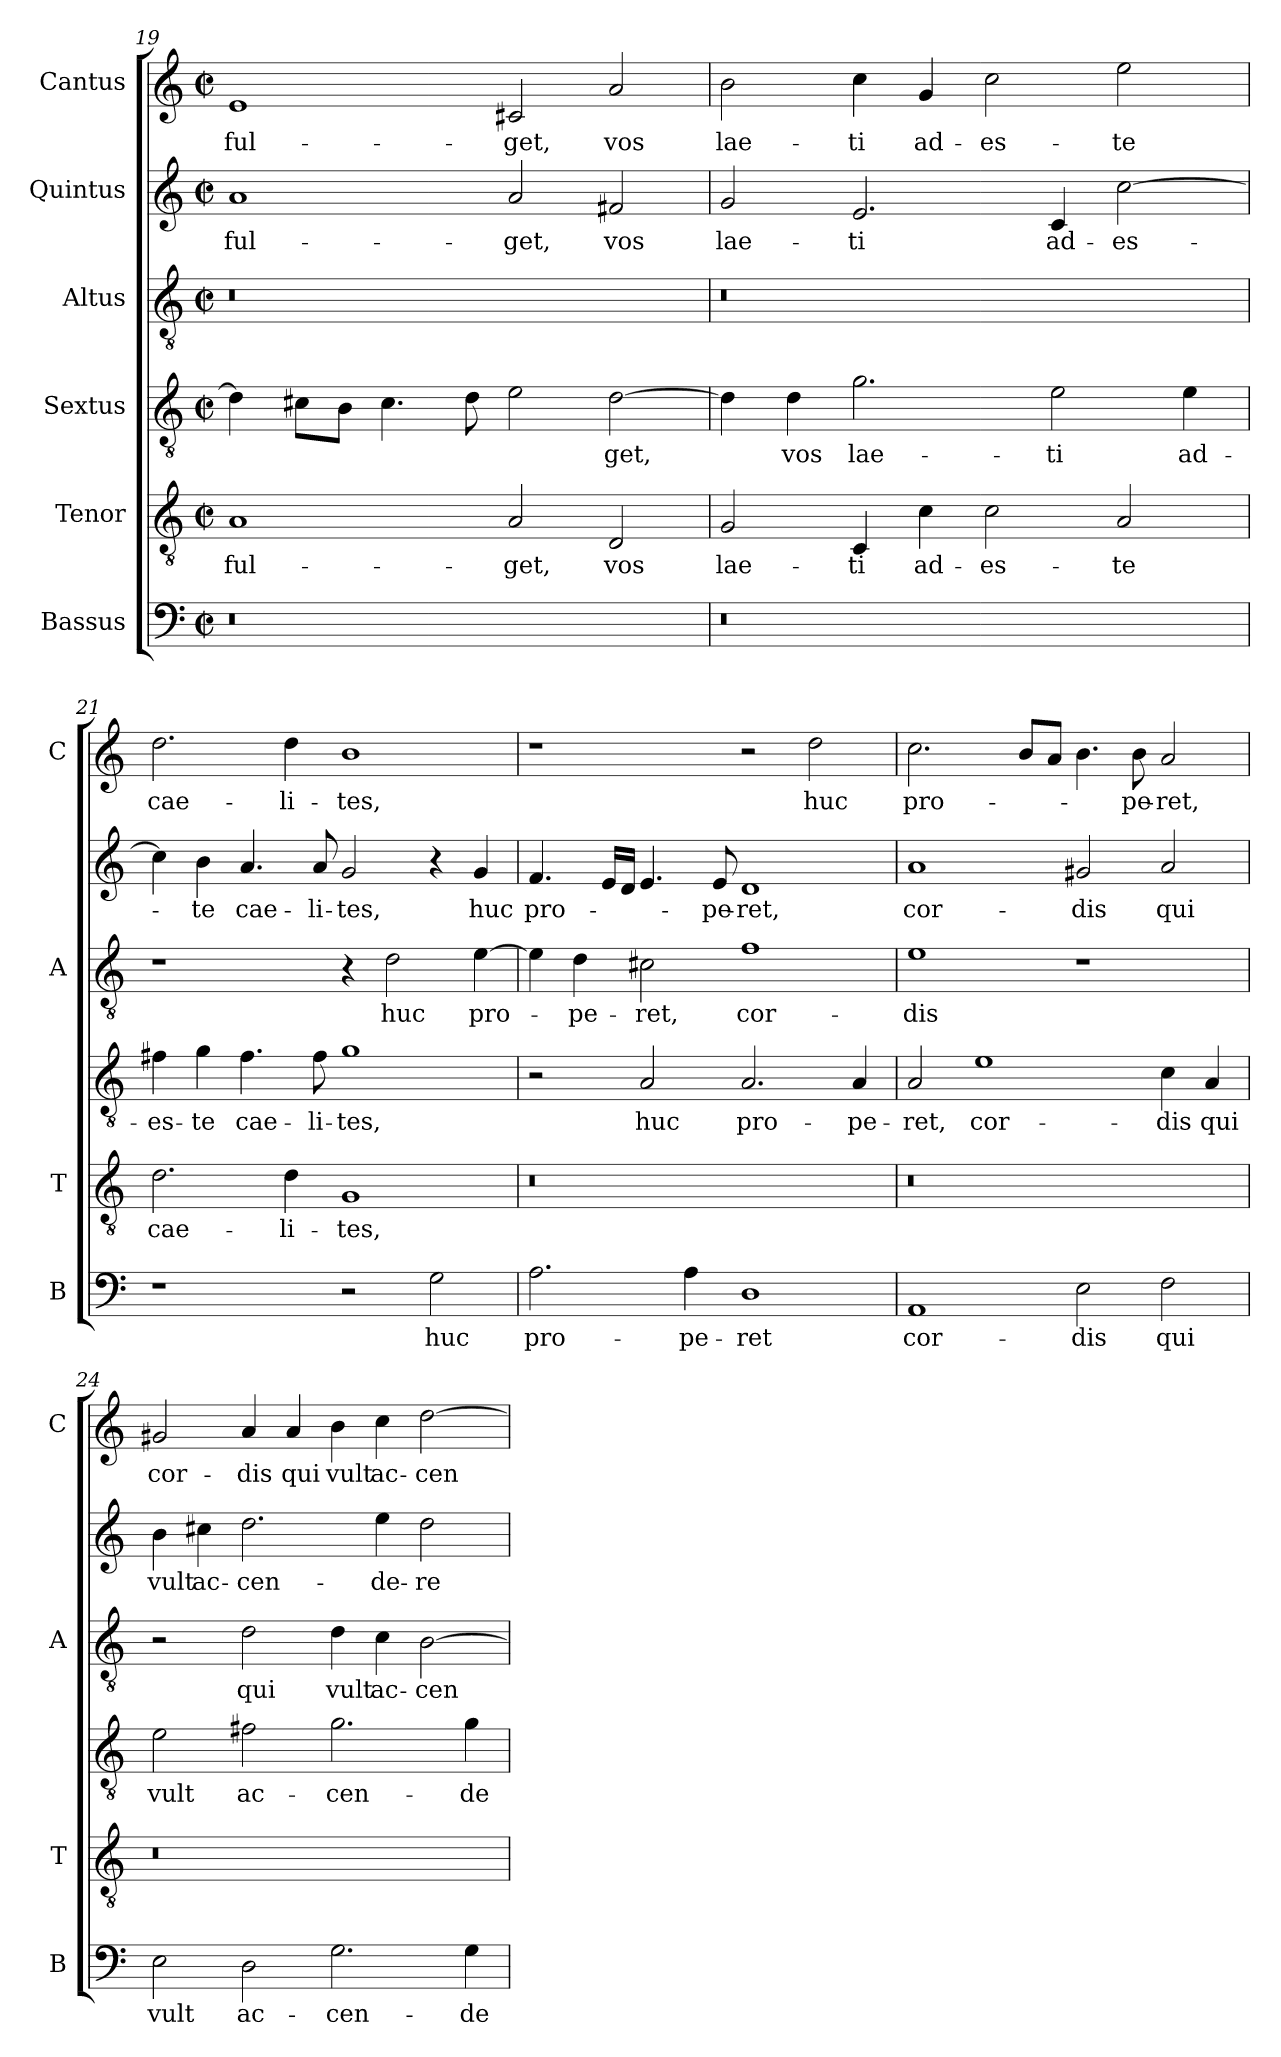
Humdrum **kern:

**kern	**text	**kern	**text	**kern	**text	**kern	**text	**kern	**text	**kern	**text
*part6	*part6	*part5	*part5	*part4	*part4	*part3	*part3	*part2	*part2	*part1	*part1
*staff6	*staff6	*staff5	*staff5	*staff4	*staff4	*staff3	*staff3	*staff2	*staff2	*staff1	*staff1
*I"Bassus	*	*I"Tenor	*	*I"Sextus	*	*I"Altus	*	*I"Quintus	*	*I"Cantus	*
*I'B	*	*I'T	*	*	*	*I'A	*	*	*	*I'C	*
!!LO:PB:g=z
*clefF4	*	*clefGv2	*	*clefGv2	*	*clefGv2	*	*clefG2	*	*clefG2	*
*k[]	*	*k[]	*	*k[]	*	*k[]	*	*k[]	*	*k[]	*
*C:	*	*C:	*	*C:	*	*C:	*	*C:	*	*C:	*
*M2/2	*	*M2/2	*	*M2/2	*	*M2/2	*	*M2/2	*	*M2/2	*
*met(c|)	*	*met(c|)	*	*met(c|)	*	*met(c|)	*	*met(c|)	*	*met(c|)	*
=19	=19	=19	=19	=19	=19	=19	=19	=19	=19	=19	=19
0r	.	1A	-ful-	4d\]	.	0r	.	1a	-ful-	1e	-ful-
.	.	.	.	8c#X\L	.	.	.	.	.	.	.
.	.	.	.	8B\J	.	.	.	.	.	.	.
.	.	.	.	4.c#\	.	.	.	.	.	.	.
.	.	.	.	8d\	.	.	.	.	.	.	.
.	.	2A/	-get,	2e\	.	.	.	2a/	-get,	2c#X/	-get,
.	.	2D/	vos	[2d\	-get,	.	.	2f#X/	vos	2a/	vos
=20	=20	=20	=20	=20	=20	=20	=20	=20	=20	=20	=20
0r	.	2G/	lae-	4d\]	.	0r	.	2g/	lae-	2b\	lae-
.	.	.	.	4d\	vos	.	.	.	.	.	.
.	.	4C/	-ti	2.g\	lae-	.	.	2.e/	-ti	4cc\	-ti
.	.	4c\	ad-	.	.	.	.	.	.	4g/	ad-
.	.	2c\	-es-	.	.	.	.	.	.	2cc\	-es-
.	.	.	.	2e\	-ti	.	.	4c/	ad-	.	.
.	.	2A/	-te	.	.	.	.	[2cc\	-es-	2ee\	-te
.	.	.	.	4e\	ad-	.	.	.	.	.	.
=21	=21	=21	=21	=21	=21	=21	=21	=21	=21	=21	=21
1r	.	2.d\	cae-	4f#X\	-es-	1r	.	4cc\]	.	2.dd\	cae-
.	.	.	.	4g\	-te	.	.	4b\	-te	.	.
.	.	.	.	4.f#\	cae-	.	.	4.a/	cae-	.	.
.	.	4d\	-li-	.	.	.	.	.	.	4dd\	-li-
.	.	.	.	8f#\	-li-	.	.	8a/	-li-	.	.
2r	.	1G	-tes,	1g	-tes,	4r	.	2g/	-tes,	1b	-tes,
.	.	.	.	.	.	2d\	huc	.	.	.	.
2G\	huc	.	.	.	.	.	.	4r	.	.	.
.	.	.	.	.	.	[4e\	pro-	4g/	huc	.	.
!!LO:LB:g=z
=22	=22	=22	=22	=22	=22	=22	=22	=22	=22	=22	=22
2.A\	pro-	0r	.	2r	.	4e\]	.	4.f/	pro-	1r	.
.	.	.	.	.	.	4d\	-pe-	.	.	.	.
.	.	.	.	.	.	.	.	16e/LL	.	.	.
.	.	.	.	.	.	.	.	16d/JJ	.	.	.
.	.	.	.	2A/	huc	2c#X\	-ret,	4.e/	.	.	.
4A\	-pe-	.	.	.	.	.	.	.	.	.	.
.	.	.	.	.	.	.	.	8e/	-pe-	.	.
1D	-ret	.	.	2.A/	pro-	1f	cor-	1d	-ret,	2r	.
.	.	.	.	.	.	.	.	.	.	2dd\	huc
.	.	.	.	4A/	-pe-	.	.	.	.	.	.
=23	=23	=23	=23	=23	=23	=23	=23	=23	=23	=23	=23
1AA	cor-	0r	.	2A/	-ret,	1e	-dis	1a	cor-	2.cc\	pro-
.	.	.	.	1e	cor-	.	.	.	.	.	.
.	.	.	.	.	.	.	.	.	.	8b/L	.
.	.	.	.	.	.	.	.	.	.	8a/J	.
2E\	-dis	.	.	.	.	1r	.	2g#X/	-dis	4.b\	.
.	.	.	.	.	.	.	.	.	.	8b\	-pe-
2F\	qui	.	.	4c\	-dis	.	.	2a/	qui	2a/	-ret,
.	.	.	.	4A/	qui	.	.	.	.	.	.
=24	=24	=24	=24	=24	=24	=24	=24	=24	=24	=24	=24
2E\	vult	0r	.	2e\	vult	2r	.	4b\	vult	2g#X/	cor-
.	.	.	.	.	.	.	.	4cc#X\	ac-	.	.
2D\	ac-	.	.	2f#X\	ac-	2d\	qui	2.dd\	-cen-	4a/	-dis
.	.	.	.	.	.	.	.	.	.	4a/	qui
2.G\	-cen-	.	.	2.g\	-cen-	4d\	vult	.	.	4b\	vult
.	.	.	.	.	.	4c\	ac-	4ee\	-de-	4cc\	ac-
.	.	.	.	.	.	[2B\	-cen-	2dd\	-re	[2dd\	-cen-
4G\	-de-	.	.	4g\	-de-	.	.	.	.	.	.
=	=	=	=	=	=	=	=	=	=	=	=
*-	*-	*-	*-	*-	*-	*-	*-	*-	*-	*-	*-
